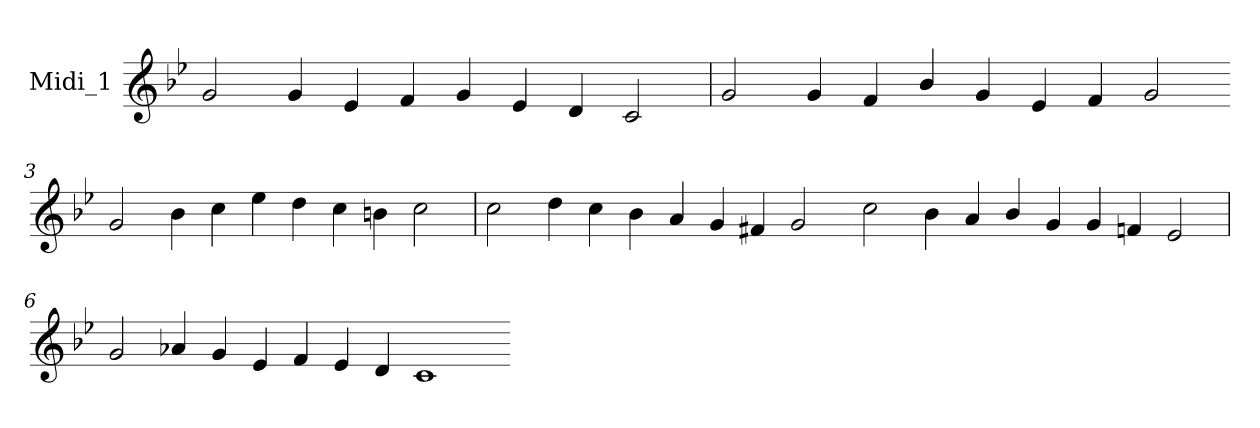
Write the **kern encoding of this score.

**kern
*part1
*staff1
*I"Midi_1
*clefG2
*k[b-e-]
*B-:
=1
2g
4g
4e-
4f
4g
4e-
4d
2c
=2
2g
4g
4f
4b-/
4g
4e-
4f
2g
!!LO:LB:g=z
=3-
2g
4b-
4cc
4ee-
4dd
4cc
4bn
2cc
=4
2cc
4dd
4cc
4b-
4a
4g
4f#X
2g
!!LO:LB:g=z
=5-
2cc
4b-
4a
4b-/
4g/
4g
4f
2e-
=6
2g
4a-X
4g
4e-
4f
4e-
4d
1c
=-
*-
